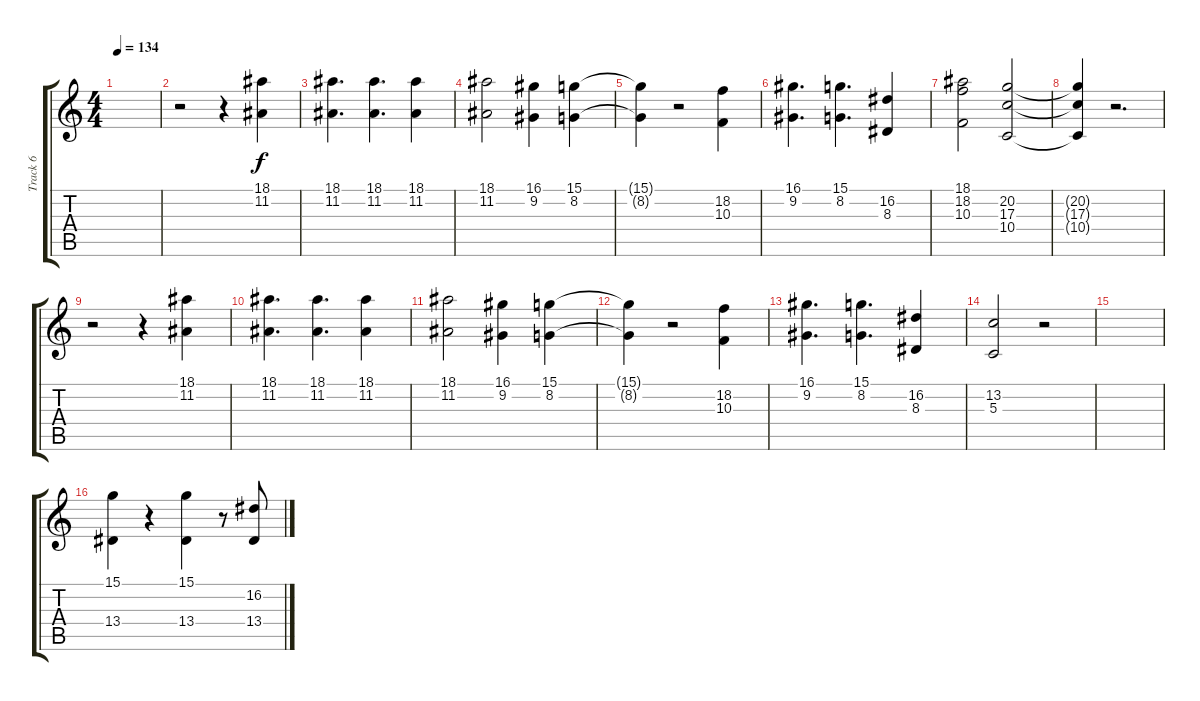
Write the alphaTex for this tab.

\track ("Track 6" "Track 6") {instrument viola}
\staff {score tabs}
\tuning (E4 B3 G3 D3 A2 E2) {hide}
\ts (4 4)
\tempo 134
\clef g2
\ks c
|
r.2 r.4 (18.1 11.2).4 |
(18.1 11.2).4{d} (18.1 11.2).4{d} (18.1 11.2).4 |
(18.1 11.2).2 (16.1 9.2).4 (15.1 8.2).4 |
(15.1{t} 8.2{t}).4 r.2 (18.2 10.3).4 |
(16.1 9.2).4{d} (15.1 8.2).4{d} (16.2 8.3).4 |
(18.1 18.2 10.3).2 (20.2 17.3 10.4).2 |
(20.2{t} 17.3{t} 10.4{t}).4 r.2{d} |
r.2 r.4 (18.1 11.2).4 |
(18.1 11.2).4{d} (18.1 11.2).4{d} (18.1 11.2).4 |
(18.1 11.2).2 (16.1 9.2).4 (15.1 8.2).4 |
(15.1{t} 8.2{t}).4 r.2 (18.2 10.3).4 |
(16.1 9.2).4{d} (15.1 8.2).4{d} (16.2 8.3).4 |
(13.2 5.3).2 r.2 |
|
(15.1 13.4).4{volume 9} r.4 (15.1 13.4).4 r.8 (16.2 13.4).8
